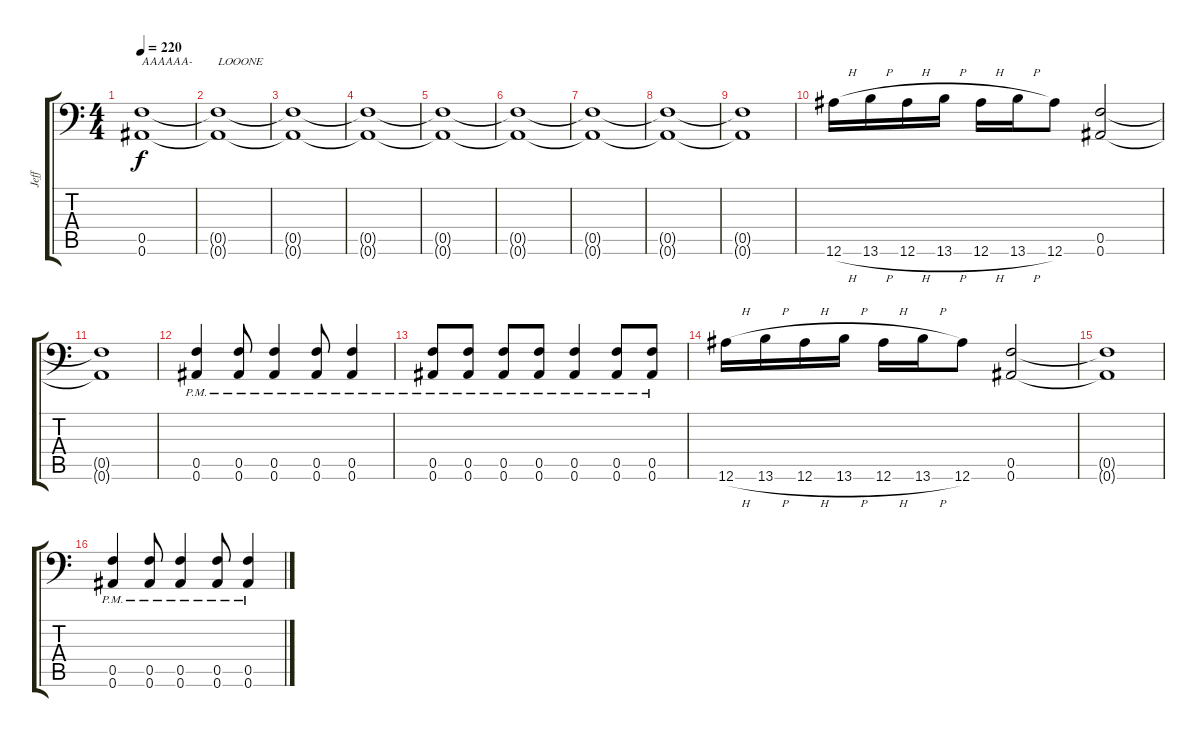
\track ("Jeff" "Jeff") {instrument distortionguitar}
\staff {score tabs}
\tuning (C4 G3 Eb3 Bb2 F2 Bb1) {hide}
\ts (4 4)
\tempo 220
\clef f4
\ks c
(0.5{t} 0.6{t}).1{txt "AAAAAA-" dy f} |
(0.5{t} 0.6{t}).1{txt "LOOONE"} |
(0.5{t} 0.6{t}).1 |
(0.5{t} 0.6{t}).1 |
(0.5{t} 0.6{t}).1 |
(0.5{t} 0.6{t}).1 |
(0.5{t} 0.6{t}).1 |
(0.5{t} 0.6{t}).1 |
(0.5{t} 0.6{t}).1 |
12.6{h}.16 13.6{h}.16 12.6{h}.16 13.6{h}.16 12.6{h}.16 13.6{h}.16 12.6.8 (0.5 0.6).2 |
(0.5{t} 0.6{t}).1 |
(0.5{pm} 0.6{pm}).4 (0.5{pm} 0.6{pm}).8 (0.5{pm} 0.6{pm}).4 (0.5{pm} 0.6{pm}).8 (0.5{pm} 0.6{pm}).4 |
(0.5{pm} 0.6{pm}).8 (0.5{pm} 0.6{pm}).8 (0.5{pm} 0.6{pm}).8 (0.5{pm} 0.6{pm}).8 (0.5{pm} 0.6{pm}).4 (0.5{pm} 0.6{pm}).8 (0.5{pm} 0.6{pm}).8 |
12.6{h}.16 13.6{h}.16 12.6{h}.16 13.6{h}.16 12.6{h}.16 13.6{h}.16 12.6.8 (0.5 0.6).2 |
(0.5{t} 0.6{t}).1 |
(0.5{pm} 0.6{pm}).4 (0.5{pm} 0.6{pm}).8 (0.5{pm} 0.6{pm}).4 (0.5{pm} 0.6{pm}).8 (0.5{pm} 0.6{pm}).4
